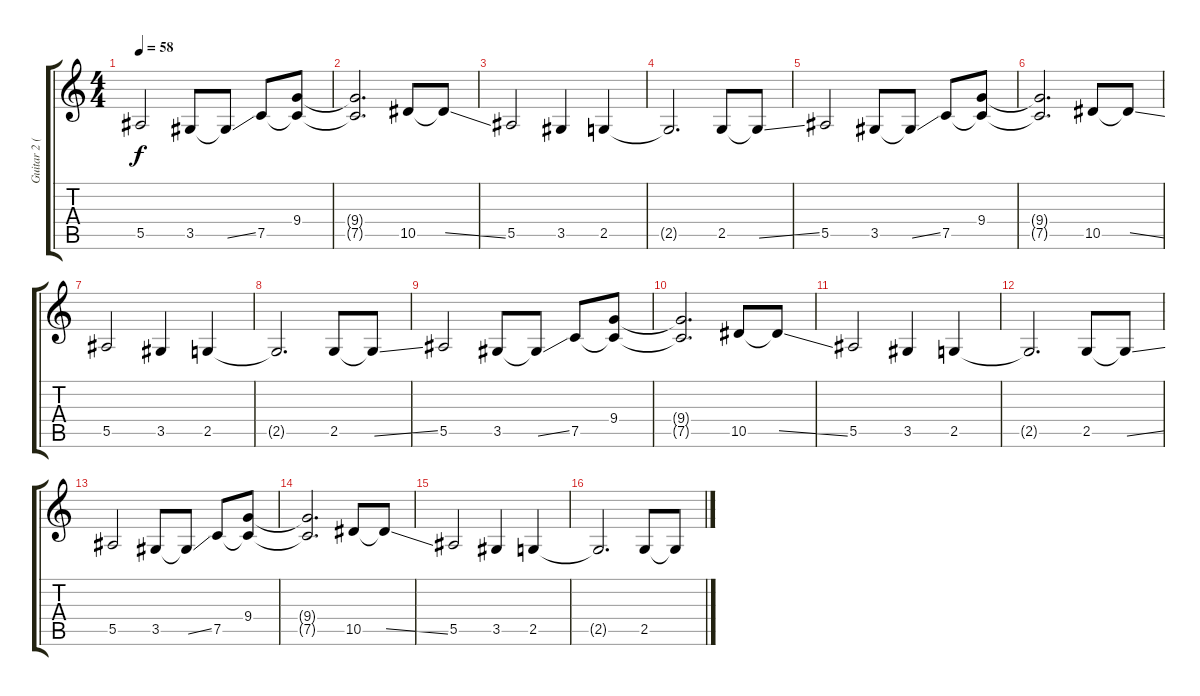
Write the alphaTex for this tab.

\track ("Guitar 2 (Distortion)" "Guitar 2 (") {instrument distortionguitar}
\staff {score tabs}
\tuning (C4 G3 Eb3 Bb2 F2 C2) {hide}
\ts (4 4)
\tempo 58
\clef g2
\ks c
5.5.2{dy f} 3.5.8 3.5{ss t}.8 7.5.8 (9.4 7.5{t}).8 |
(9.4{t} 7.5{t}).2{d} 10.5.8 10.5{ss t}.8 |
5.5.2 3.5.4 2.5.4 |
2.5{t}.2{d} 2.5.8 2.5{ss t}.8 |
5.5.2 3.5.8 3.5{ss t}.8 7.5.8 (9.4 7.5{t}).8 |
(9.4{t} 7.5{t}).2{d} 10.5.8 10.5{ss t}.8 |
5.5.2 3.5.4 2.5.4 |
2.5{t}.2{d} 2.5.8 2.5{ss t}.8 |
5.5.2 3.5.8 3.5{ss t}.8 7.5.8 (9.4 7.5{t}).8 |
(9.4{t} 7.5{t}).2{d} 10.5.8 10.5{ss t}.8 |
5.5.2 3.5.4 2.5.4 |
2.5{t}.2{d} 2.5.8 2.5{ss t}.8 |
5.5.2 3.5.8 3.5{ss t}.8 7.5.8 (9.4 7.5{t}).8 |
(9.4{t} 7.5{t}).2{d} 10.5.8 10.5{ss t}.8 |
5.5.2 3.5.4 2.5.4 |
2.5{t}.2{d} 2.5.8 2.5{ss t}.8
